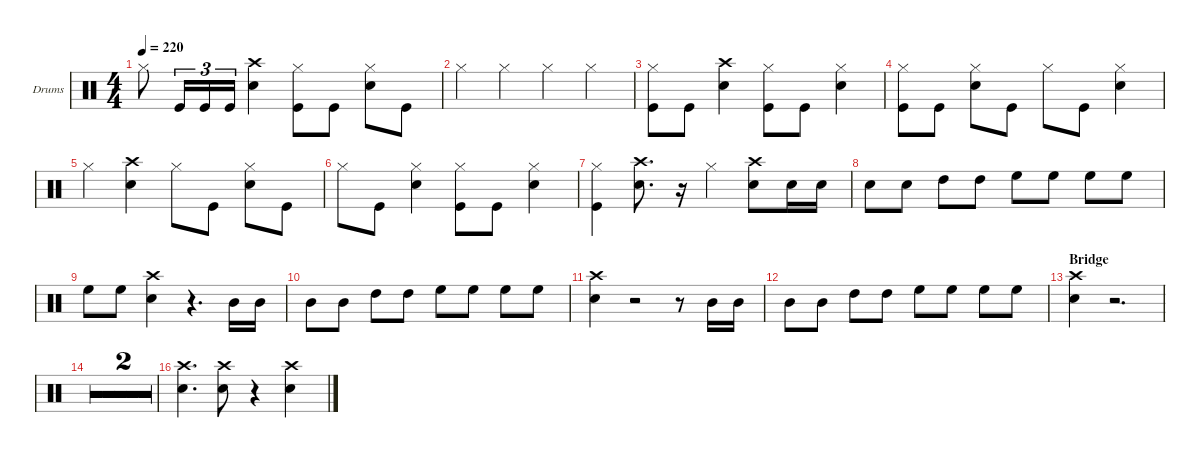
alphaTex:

\hideDynamics
\bracketExtendMode groupsimilarinstruments
\firstSystemTrackNameOrientation horizontal
\otherSystemsTrackNameOrientation horizontal
\track ("Drumkit" "Drums") {multiBarRest instrument percussion}
\staff {score}
\articulation defaults
\ts (4 4)
\tempo 220
\clef neutral
\ks c "Hi-Hat (closed)".8{dy fff} "Kick (hit)".16{tu (3 2)} "Kick (hit)".16{tu (3 2)} "Kick (hit)".16{tu (3 2)}
("Snare (hit) 2" "Crash high (hit)").4 ("Kick (hit)" "Hi-Hat (closed)").8 "Kick (hit)".8 ("Snare (hit) 2" "Hi-Hat (closed)").8 "Kick (hit)".8 |
"Hi-Hat (closed)".4 "Hi-Hat (closed)".4 "Hi-Hat (closed)".4 "Hi-Hat (closed)".4 |
("Kick (hit)" "Hi-Hat (closed)").8 "Kick (hit)".8 ("Snare (hit) 2" "Crash high (hit)").4 ("Kick (hit)" "Hi-Hat (closed)").8 "Kick (hit)".8 ("Hi-Hat (closed)" "Snare (hit) 2").4 |
("Kick (hit)" "Hi-Hat (closed)").8 "Kick (hit)".8 ("Snare (hit) 2" "Hi-Hat (closed)").8 "Kick (hit)".8 "Hi-Hat (closed)".8 "Kick (hit)".8 ("Snare (hit) 2" "Hi-Hat (closed)").4 |
"Hi-Hat (closed)".4 ("Crash high (hit)" "Snare (hit) 2").4 "Hi-Hat (closed)".8 "Kick (hit)".8 ("Snare (hit) 2" "Hi-Hat (closed)").8 "Kick (hit)".8 |
"Hi-Hat (closed)".8 "Kick (hit)".8 ("Snare (hit) 2" "Hi-Hat (closed)").4 ("Kick (hit)" "Hi-Hat (closed)").8 "Kick (hit)".8 ("Snare (hit) 2" "Hi-Hat (closed)").4 |
("Kick (hit)" "Hi-Hat (closed)").4 ("Snare (hit) 2" "Crash high (hit)").8{d} r.16 "Hi-Hat (closed)".4 ("Snare (hit) 2" "Crash high (hit)").8 "Snare (hit) 2".16 "Snare (hit) 2".16 |
"Snare (hit) 2".8 "Snare (hit) 2".8 "High Tom (hit)".8 "High Tom (hit)".8 "High Floor Tom (hit)".8 "High Floor Tom (hit)".8 "High Floor Tom (hit)".8 "High Floor Tom (hit)".8 |
"High Floor Tom (hit)".8 "High Floor Tom (hit)".8 ("Snare (hit) 2" "Crash high (hit)").4 r.4{d} "Mid Tom (hit)".16 "Mid Tom (hit)".16 |
"Mid Tom (hit)".8 "Mid Tom (hit)".8 "High Tom (hit)".8 "High Tom (hit)".8 "High Floor Tom (hit)".8 "High Floor Tom (hit)".8 "High Floor Tom (hit)".8 "High Floor Tom (hit)".8 |
("Snare (hit) 2" "Crash high (hit)").4 r.2 r.8 "Mid Tom (hit)".16 "Mid Tom (hit)".16 |
"Mid Tom (hit)".8 "Mid Tom (hit)".8 "High Tom (hit)".8 "High Tom (hit)".8 "High Floor Tom (hit)".8 "High Floor Tom (hit)".8 "High Floor Tom (hit)".8 "High Floor Tom (hit)".8 |
\section ("" "Bridge")
("Snare (hit) 2" "Crash high (hit)").4 r.2{d} |
r.1 |
r.1 |
("Snare (hit) 2" "Crash high (hit)").4{d} ("Snare (hit) 2" "Crash high (hit)").8 r.4 ("Crash high (hit)" "Snare (hit) 2").4
